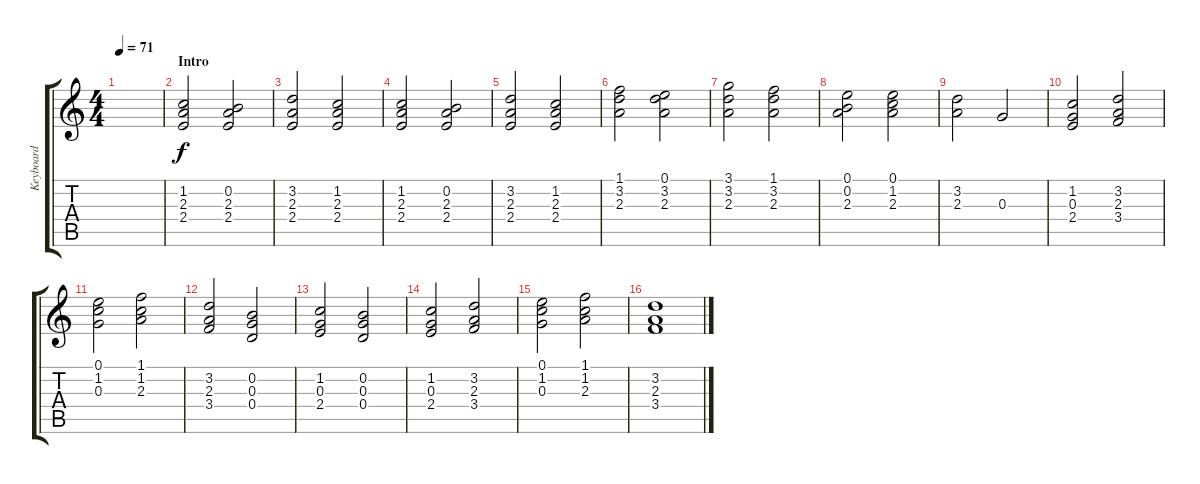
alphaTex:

\track ("Keyboard" "Keyboard") {instrument synthstrings1}
\staff {score tabs}
\tuning (E5 B4 G4 D4 A3 E3) {hide}
\ts (4 4)
\tempo 71
\clef g2
\ks c
|
\section ("" "Intro")
(1.2 2.3 2.4).2 (0.2 2.3 2.4).2 |
(3.2 2.3 2.4).2 (1.2 2.3 2.4).2 |
(1.2 2.3 2.4).2 (0.2 2.3 2.4).2 |
(3.2 2.3 2.4).2 (1.2 2.3 2.4).2 |
(1.1 3.2 2.3).2 (0.1 3.2 2.3).2 |
(3.1 3.2 2.3).2 (1.1 3.2 2.3).2 |
(0.1 0.2 2.3).2 (0.1 1.2 2.3).2 |
(3.2 2.3).2 0.3.2 |
(1.2 0.3 2.4).2 (3.2 2.3 3.4).2 |
(0.1 1.2 0.3).2 (1.1 1.2 2.3).2 |
(3.2 2.3 3.4).2 (0.2 0.3 0.4).2 |
(1.2 0.3 2.4).2 (0.2 0.3 0.4).2 |
(1.2 0.3 2.4).2 (3.2 2.3 3.4).2 |
(0.1 1.2 0.3).2 (1.1 1.2 2.3).2 |
(3.2 2.3 3.4).1
